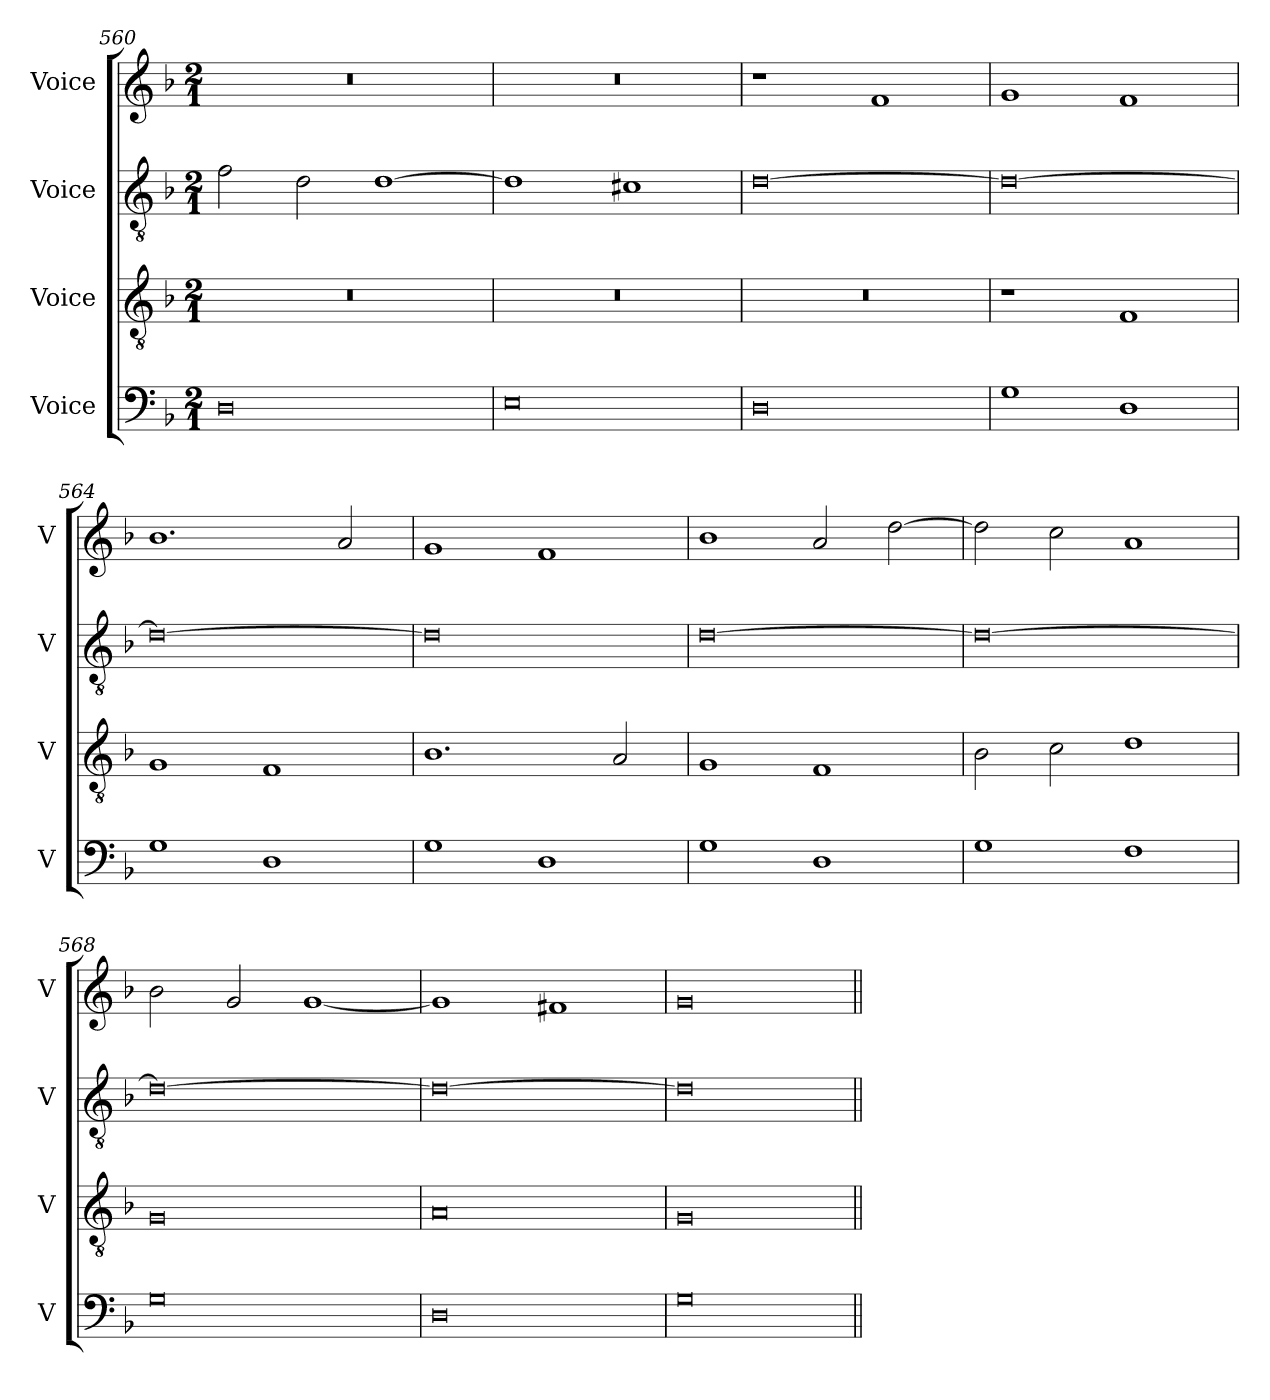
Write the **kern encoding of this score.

**kern	**kern	**kern	**kern
*part4	*part3	*part2	*part1
*staff4	*staff3	*staff2	*staff1
*I"Voice	*I"Voice	*I"Voice	*I"Voice
*I'V	*I'V	*I'V	*I'V
*clefF4	*clefGv2	*clefGv2	*clefG2
*k[b-]	*k[b-]	*k[b-]	*k[b-]
*M2/1	*M2/1	*M2/1	*M2/1
=560	=560	=560	=560
0D	0r	2f\	0r
.	.	2d\	.
.	.	[1d	.
=561	=561	=561	=561
0E	0r	1d]	0r
.	.	1c#X	.
=562	=562	=562	=562
0D	0r	[0d	1r
.	.	.	1f
=563	=563	=563	=563
1G	1r	0d_	1g
1D	1F	.	1f
=564	=564	=564	=564
1G	1G	0d_	1.b-
1D	1F	.	.
.	.	.	2a/
=565	=565	=565	=565
1G	1.B-	0d]	1g
1D	.	.	1f
.	2A/	.	.
=566	=566	=566	=566
1G	1G	[0d	1b-
1D	1F	.	2a/
.	.	.	[2dd\
!!LO:LB:g=z
=567	=567	=567	=567
1G	2B-\	0d_	2dd\]
.	2c\	.	2cc\
1F	1d	.	1a
=568	=568	=568	=568
0G	0G	0d_	2b-\
.	.	.	2g/
.	.	.	[1g
=569	=569	=569	=569
0D	0A	0d_	1g]
.	.	.	1f#X
=570	=570	=570	=570
0G	0G	0d]	0g
=||	=||	=||	=||
*-	*-	*-	*-
